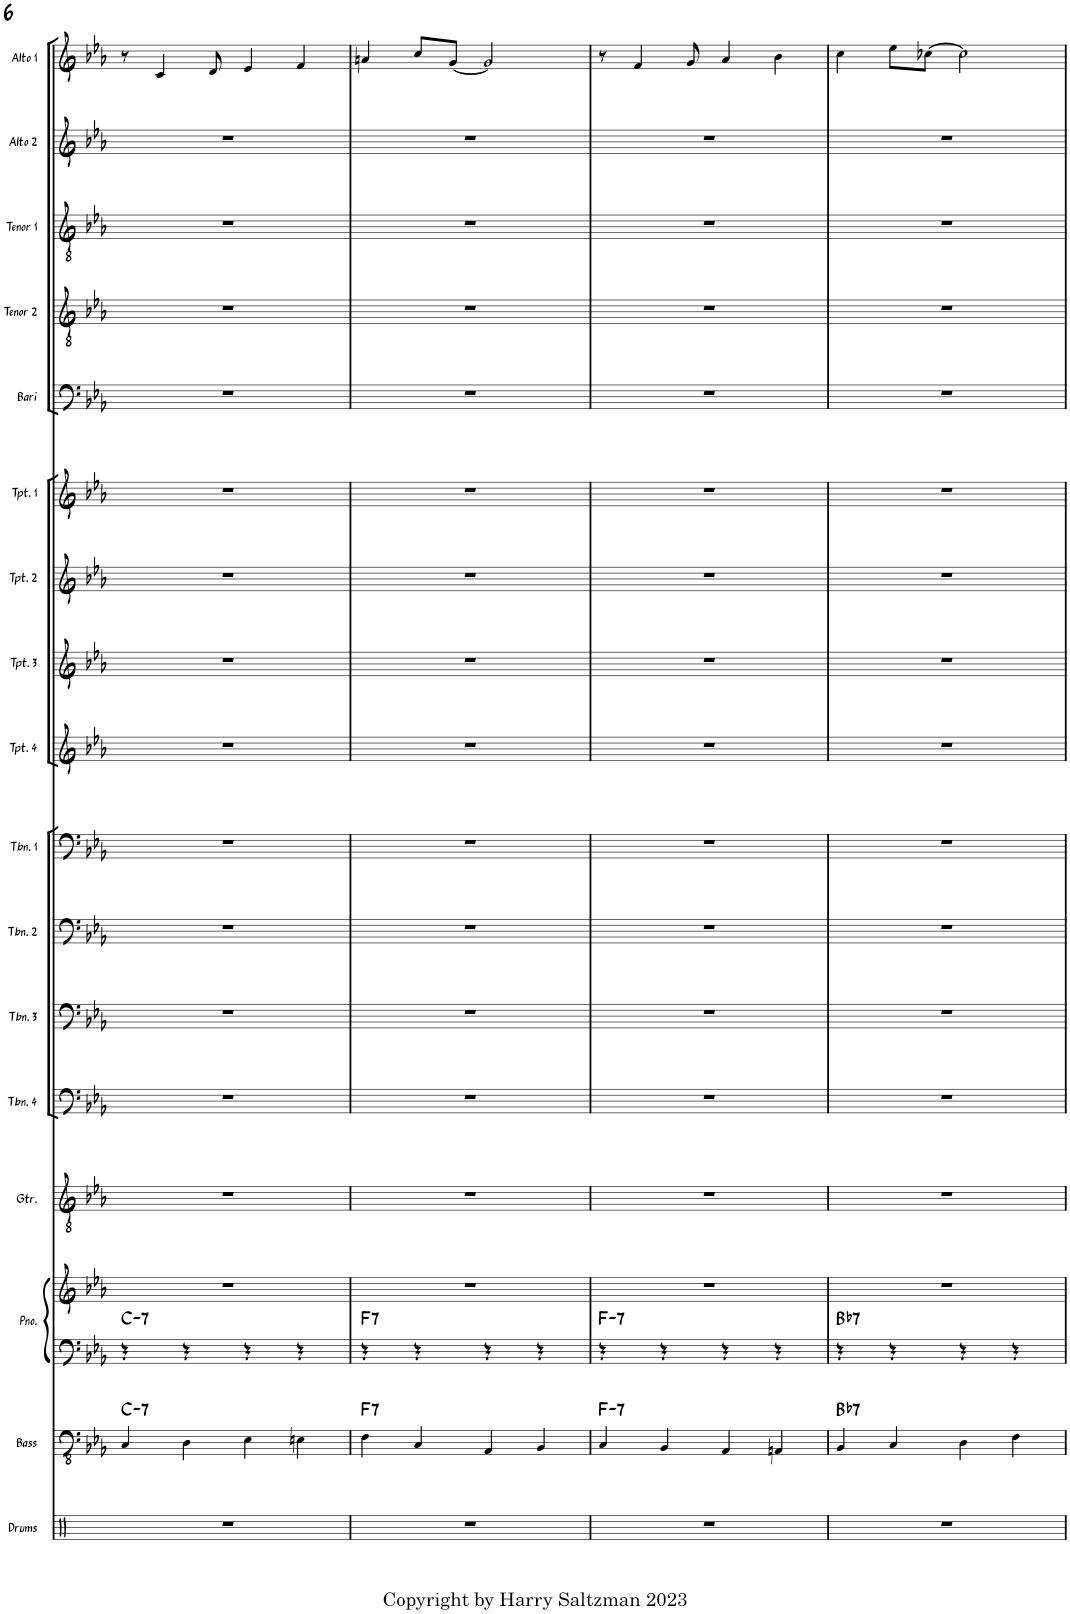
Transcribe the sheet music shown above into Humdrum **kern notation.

**kern	**kern	**harte	**kern	**kern	**harte	**kern	**kern	**kern	**kern	**kern	**kern	**kern	**kern	**kern	**kern	**kern	**kern	**kern	**kern
*part17	*part16	*part16	*part15	*part15	*part15	*part14	*part13	*part12	*part11	*part10	*part9	*part8	*part7	*part6	*part5	*part4	*part3	*part2	*part1
*staff18	*staff17	*	*staff16	*staff15	*	*staff14	*staff13	*staff12	*staff11	*staff10	*staff9	*staff8	*staff7	*staff6	*staff5	*staff4	*staff3	*staff2	*staff1
*I"Drums	*I"Bass	*	*I"Piano	*	*	*I"Guitar	*I"Trombone 4	*I"Trombone 3	*I"Trombone 2	*I"Trombone 1	*I"Trumpet 4	*I"Trumpet 3	*I"Trumpet 2	*I"Trumpet 1	*I"Bari Sax	*I"Tenor Sax 2	*I"Tenor Sax 1	*I"Alto Sax 2	*I"Alto Sax 1
*I'Drums	*I'Bass	*	*I'Pno.	*	*	*I'Gtr.	*I'Tbn. 4	*I'Tbn. 3	*I'Tbn. 2	*I'Tbn. 1	*I'Tpt. 4	*I'Tpt. 3	*I'Tpt. 2	*I'Tpt. 1	*I'Bari	*I'Tenor 2	*I'Tenor 1	*I'Alto 2	*I'Alto 1
!!LO:PB:g=z
*clefX	*clefFv4	*	*clefF4	*clefG2	*	*clefGv2	*clefF4	*clefF4	*clefF4	*clefF4	*clefG2	*clefG2	*clefG2	*clefG2	*clefF4	*clefGv2	*clefGv2	*clefG2	*clefG2
*	*	*	*	*	*	*	*	*	*	*	*ITrd1c2	*ITrd1c2	*ITrd1c2	*ITrd1c2	*ITrd12c21	*ITrd8c14	*ITrd8c14	*ITrd5c9	*ITrd5c9
*k[]	*k[b-e-a-]	*	*k[b-e-a-]	*k[b-e-a-]	*	*k[b-e-a-]	*k[b-e-a-]	*k[b-e-a-]	*k[b-e-a-]	*k[b-e-a-]	*k[b-e-a-]	*k[b-e-a-]	*k[b-e-a-]	*k[b-e-a-]	*k[b-e-a-]	*k[b-e-a-]	*k[b-e-a-]	*k[b-e-a-]	*k[b-e-a-]
*M4/4	*M4/4	*	*M4/4	*M4/4	*	*M4/4	*M4/4	*M4/4	*M4/4	*M4/4	*M4/4	*M4/4	*M4/4	*M4/4	*M4/4	*M4/4	*M4/4	*M4/4	*M4/4
=21	=21	=21	=21	=21	=21	=21	=21	=21	=21	=21	=21	=21	=21	=21	=21	=21	=21	=21	=21
!	!	!LO:H:kt=7	!	!	!LO:H:kt=7	!	!	!	!	!	!	!	!	!	!	!	!	!	!
1r	4CC/	C:min7	4r	1r	C:min7	1r	1r	1r	1r	1r	1r	1r	1r	1r	1r	1r	1r	1r	8r
.	.	.	.	.	.	.	.	.	.	.	.	.	.	.	.	.	.	.	4c/
.	4DD\	.	4r	.	.	.	.	.	.	.	.	.	.	.	.	.	.	.	.
.	.	.	.	.	.	.	.	.	.	.	.	.	.	.	.	.	.	.	8d/
.	4EE-\	.	4r	.	.	.	.	.	.	.	.	.	.	.	.	.	.	.	4e-/
.	4EEn\	.	4r	.	.	.	.	.	.	.	.	.	.	.	.	.	.	.	4f/
=22	=22	=22	=22	=22	=22	=22	=22	=22	=22	=22	=22	=22	=22	=22	=22	=22	=22	=22	=22
!	!	!LO:H:kt=7	!	!	!LO:H:kt=7	!	!	!	!	!	!	!	!	!	!	!	!	!	!
1r	4FF\	F:7	4r	1r	F:7	1r	1r	1r	1r	1r	1r	1r	1r	1r	1r	1r	1r	1r	4an/
.	4CC/	.	4r	.	.	.	.	.	.	.	.	.	.	.	.	.	.	.	8cc/L
.	.	.	.	.	.	.	.	.	.	.	.	.	.	.	.	.	.	.	[8g/J
.	4AAA-/	.	4r	.	.	.	.	.	.	.	.	.	.	.	.	.	.	.	2g/]
.	4BBB-/	.	4r	.	.	.	.	.	.	.	.	.	.	.	.	.	.	.	.
=23	=23	=23	=23	=23	=23	=23	=23	=23	=23	=23	=23	=23	=23	=23	=23	=23	=23	=23	=23
!	!	!LO:H:kt=7	!	!	!LO:H:kt=7	!	!	!	!	!	!	!	!	!	!	!	!	!	!
1r	4CC/	F:min7	4r	1r	F:min7	1r	1r	1r	1r	1r	1r	1r	1r	1r	1r	1r	1r	1r	8r
.	.	.	.	.	.	.	.	.	.	.	.	.	.	.	.	.	.	.	4f/
.	4BBB-/	.	4r	.	.	.	.	.	.	.	.	.	.	.	.	.	.	.	.
.	.	.	.	.	.	.	.	.	.	.	.	.	.	.	.	.	.	.	8g/
.	4AAA-/	.	4r	.	.	.	.	.	.	.	.	.	.	.	.	.	.	.	4a-/
.	4AAAn/	.	4r	.	.	.	.	.	.	.	.	.	.	.	.	.	.	.	4b-\
=24	=24	=24	=24	=24	=24	=24	=24	=24	=24	=24	=24	=24	=24	=24	=24	=24	=24	=24	=24
!	!	!LO:H:kt=7	!	!	!LO:H:kt=7	!	!	!	!	!	!	!	!	!	!	!	!	!	!
1r	4BBB-/	Bb:7	4r	1r	Bb:7	1r	1r	1r	1r	1r	1r	1r	1r	1r	1r	1r	1r	1r	4cc\
.	4CC/	.	4r	.	.	.	.	.	.	.	.	.	.	.	.	.	.	.	8ee-\L
.	.	.	.	.	.	.	.	.	.	.	.	.	.	.	.	.	.	.	[8cc-X\J
.	4DD\	.	4r	.	.	.	.	.	.	.	.	.	.	.	.	.	.	.	2cc-\]
.	4FF\	.	4r	.	.	.	.	.	.	.	.	.	.	.	.	.	.	.	.
=	=	=	=	=	=	=	=	=	=	=	=	=	=	=	=	=	=	=	=
*-	*-	*-	*-	*-	*-	*-	*-	*-	*-	*-	*-	*-	*-	*-	*-	*-	*-	*-	*-
